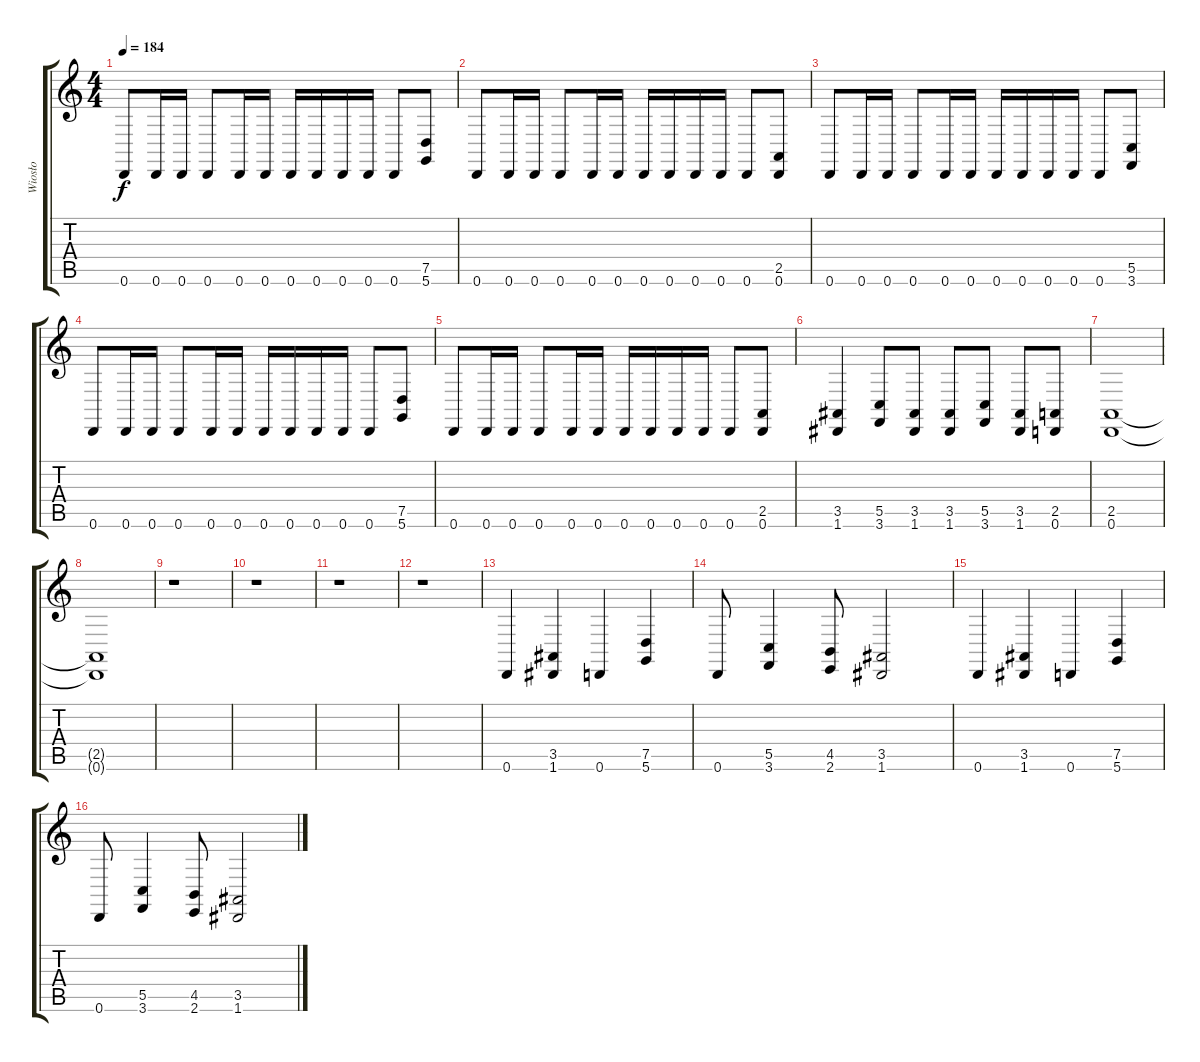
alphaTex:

\track ("Wiosło" "Wiosło") {instrument cello}
\staff {score tabs}
\tuning (D4 A3 F3 C3 G2 D2) {hide}
\ts (4 4)
\tempo 184
\clef g2
\ks c
0.6.8{dy f} 0.6.16 0.6.16 0.6.8 0.6.16 0.6.16 0.6.16 0.6.16 0.6.16 0.6.16 0.6.8 (7.5 5.6).8 |
0.6.8 0.6.16 0.6.16 0.6.8 0.6.16 0.6.16 0.6.16 0.6.16 0.6.16 0.6.16 0.6.8 (2.5 0.6).8 |
0.6.8 0.6.16 0.6.16 0.6.8 0.6.16 0.6.16 0.6.16 0.6.16 0.6.16 0.6.16 0.6.8 (5.5 3.6).8 |
0.6.8 0.6.16 0.6.16 0.6.8 0.6.16 0.6.16 0.6.16 0.6.16 0.6.16 0.6.16 0.6.8 (7.5 5.6).8 |
0.6.8 0.6.16 0.6.16 0.6.8 0.6.16 0.6.16 0.6.16 0.6.16 0.6.16 0.6.16 0.6.8 (2.5 0.6).8 |
(3.5 1.6).4 (5.5 3.6).8 (3.5 1.6).8 (3.5 1.6).8 (5.5 3.6).8 (3.5 1.6).8 (2.5 0.6).8 |
(2.5 0.6).1 |
(2.5{t} 0.6{t}).1 |
r.1 |
r.1 |
r.1 |
r.1 |
0.6.4 (3.5 1.6).4 0.6.4 (7.5 5.6).4 |
0.6.8 (5.5 3.6).4 (4.5 2.6).8 (3.5 1.6).2 |
0.6.4 (3.5 1.6).4 0.6.4 (7.5 5.6).4 |
0.6.8 (5.5 3.6).4 (4.5 2.6).8 (3.5 1.6).2
